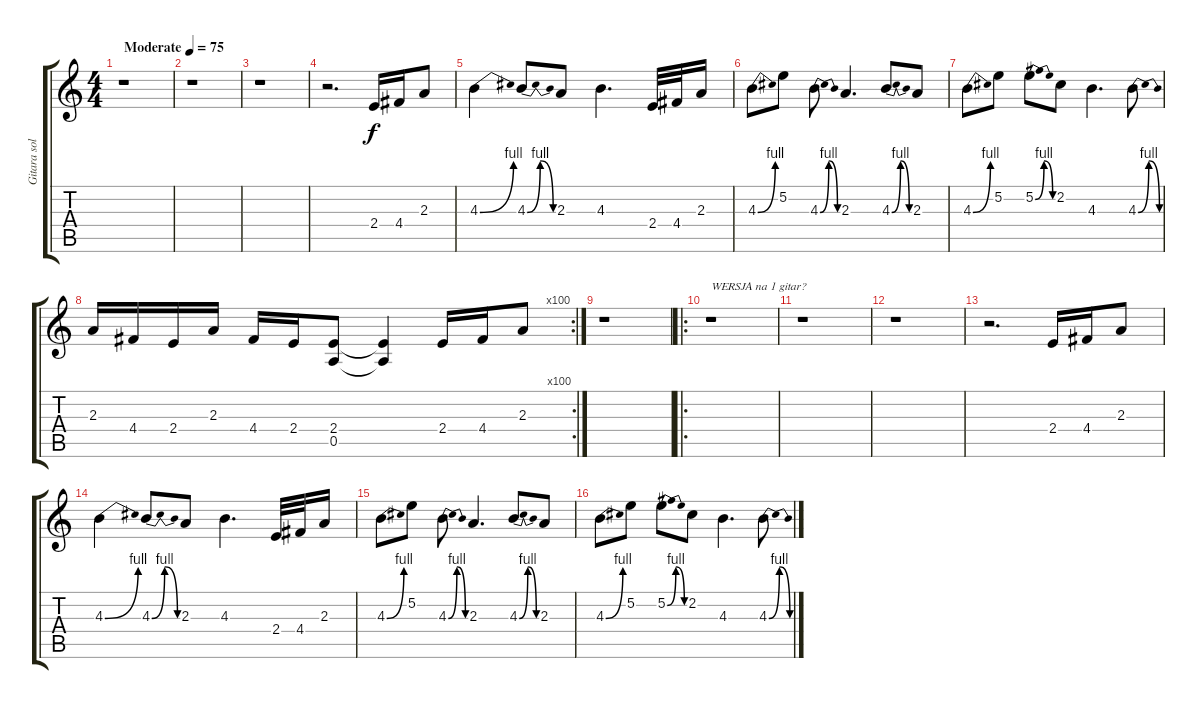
\track ("Gitara solowa" "Gitara sol") {instrument overdrivenguitar}
\staff {score tabs}
\tuning (E4 B3 G3 D3 A2 E2) {hide}
\ts (4 4)
\tempo (75 "Moderate")
\clef g2
\ks c
r.1{dy f instrument overdrivenguitar} |
r.1 |
r.1 |
r.2{d} 2.4.16 4.4.16 2.3.8 |
4.3{be (bend 0 0 60 4)}.4 4.3{be (bendrelease 0 0 30 4 30 4 60 0)}.8 2.3.8 4.3.4{d} 2.4.32 4.4.32 2.3.16 |
4.3{be (bend 0 0 60 4)}.8 5.2.8 4.3{be (bendrelease 0 0 30 4 30 4 60 0)}.8 2.3.4{d} 4.3{be (bendrelease 0 0 30 4 30 4 60 0)}.8 2.3.8 |
4.3{be (bend 0 0 60 4)}.8 5.2.8 5.2{be (bendrelease 0 0 30 4 30 4 60 0)}.8 2.2.8 4.3.4{d} 4.3{be (bendrelease 0 0 30 4 30 4 60 0)}.8 |
\rc 100
2.3.16 4.4.16 2.4.16 2.3.16 4.4.16 2.4.16 (2.4 0.5).8 (2.4{t} 0.5{t}).4 2.4.16 4.4.16 2.3.8 |
r.1 |
\ro
r.1{txt "WERSJA na 1 gitar?"} |
r.1 |
r.1 |
r.2{d} 2.4.16 4.4.16 2.3.8 |
4.3{be (bend 0 0 60 4)}.4 4.3{be (bendrelease 0 0 30 4 30 4 60 0)}.8 2.3.8 4.3.4{d} 2.4.32 4.4.32 2.3.16 |
4.3{be (bend 0 0 60 4)}.8 5.2.8 4.3{be (bendrelease 0 0 30 4 30 4 60 0)}.8 2.3.4{d} 4.3{be (bendrelease 0 0 30 4 30 4 60 0)}.8 2.3.8 |
4.3{be (bend 0 0 60 4)}.8 5.2.8 5.2{be (bendrelease 0 0 30 4 30 4 60 0)}.8 2.2.8 4.3.4{d} 4.3{be (bendrelease 0 0 30 4 30 4 60 0)}.8
